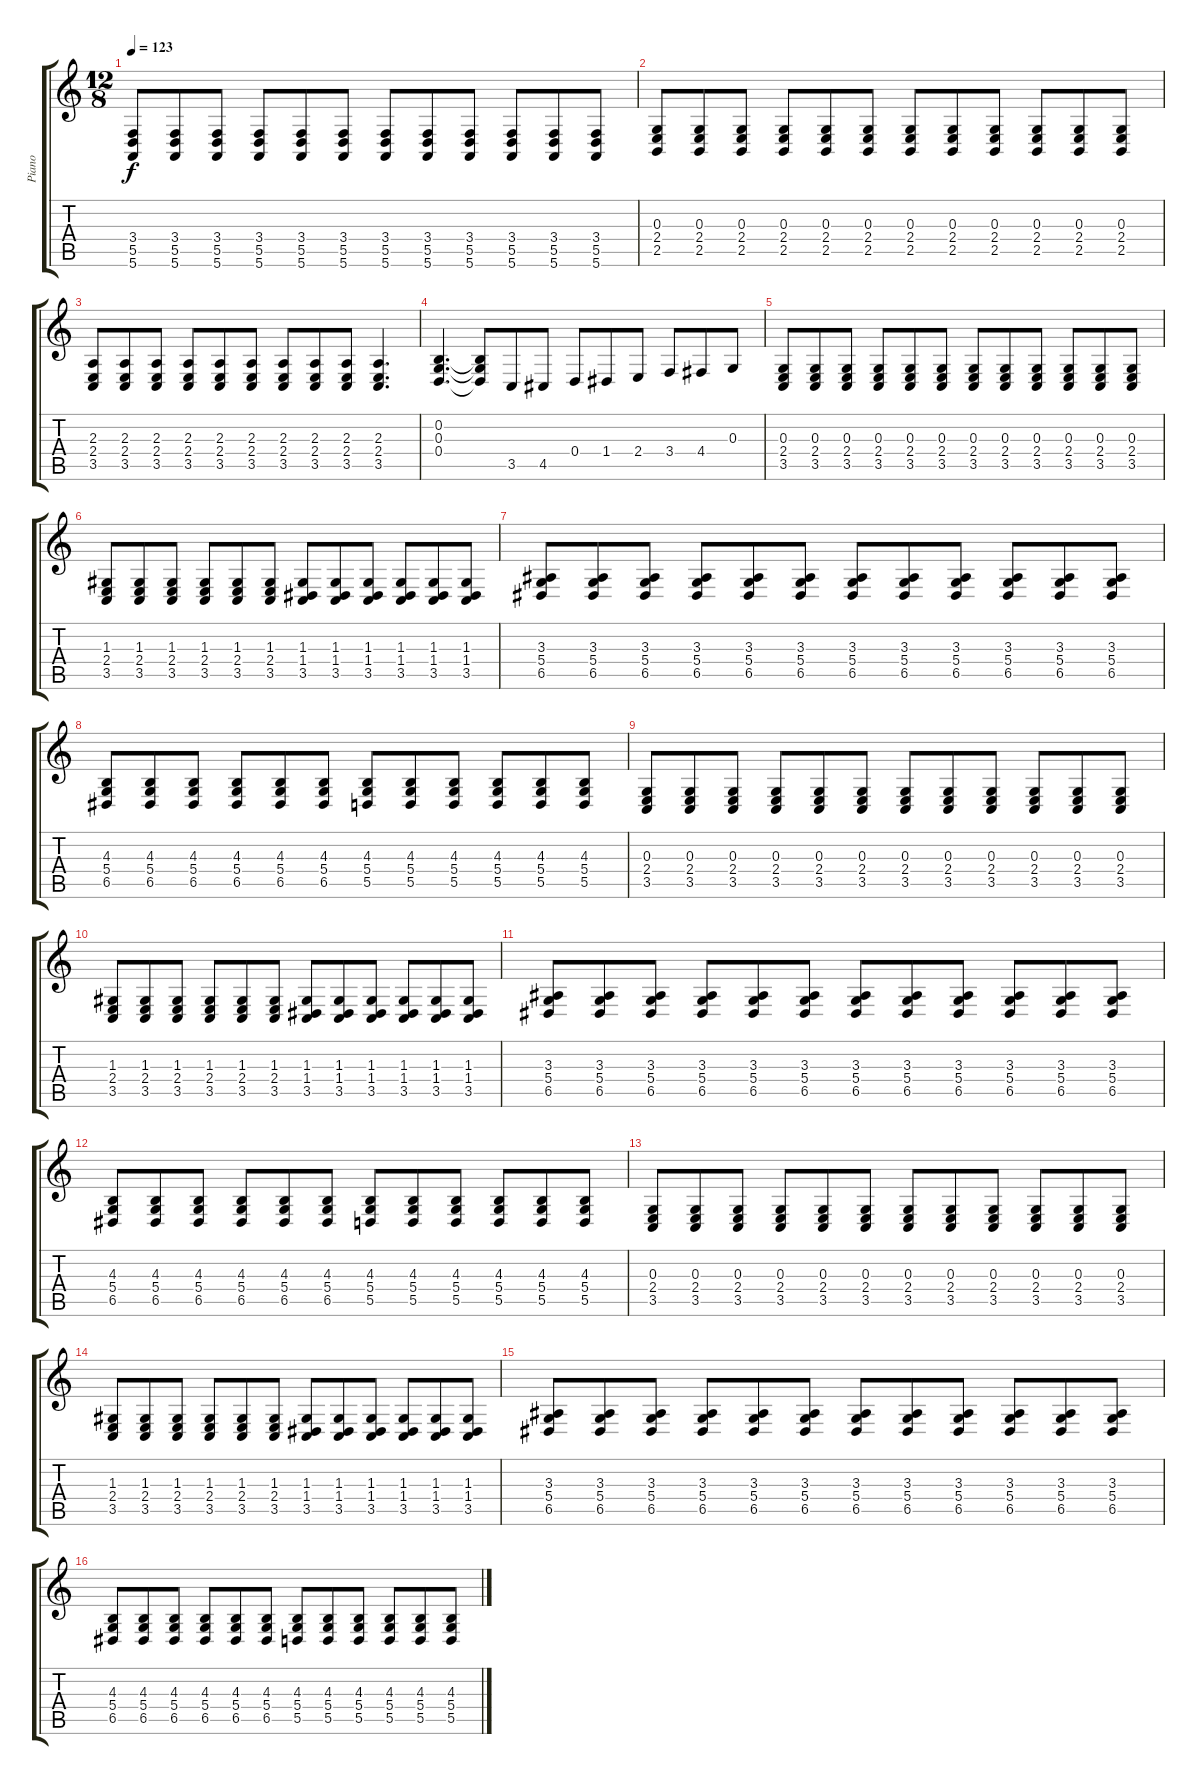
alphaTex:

\track ("Piano" "Piano") {instrument acousticgrandpiano}
\staff {score tabs}
\tuning (E4 B3 G3 D3 A2 E2) {hide}
\ts (12 8)
\tempo 123
\clef g2
\ks c
(3.4 5.5 5.6).8{dy f} (3.4 5.5 5.6).8 (3.4 5.5 5.6).8 (3.4 5.5 5.6).8 (3.4 5.5 5.6).8 (3.4 5.5 5.6).8 (3.4 5.5 5.6).8 (3.4 5.5 5.6).8 (3.4 5.5 5.6).8 (3.4 5.5 5.6).8 (3.4 5.5 5.6).8 (3.4 5.5 5.6).8 |
(0.3 2.4 2.5).8 (0.3 2.4 2.5).8 (0.3 2.4 2.5).8 (0.3 2.4 2.5).8 (0.3 2.4 2.5).8 (0.3 2.4 2.5).8 (0.3 2.4 2.5).8 (0.3 2.4 2.5).8 (0.3 2.4 2.5).8 (0.3 2.4 2.5).8 (0.3 2.4 2.5).8 (0.3 2.4 2.5).8 |
(2.3 2.4 3.5).8 (2.3 2.4 3.5).8 (2.3 2.4 3.5).8 (2.3 2.4 3.5).8 (2.3 2.4 3.5).8 (2.3 2.4 3.5).8 (2.3 2.4 3.5).8 (2.3 2.4 3.5).8 (2.3 2.4 3.5).8 (2.3 2.4 3.5).4{d} |
(0.2 0.3 0.4).4{d} (0.2{t} 0.3{t} 0.4{t}).8 3.5.8 4.5.8 0.4.8 1.4.8 2.4.8 3.4.8 4.4.8 0.3.8 |
(0.3 2.4 3.5).8 (0.3 2.4 3.5).8 (0.3 2.4 3.5).8 (0.3 2.4 3.5).8 (0.3 2.4 3.5).8 (0.3 2.4 3.5).8 (0.3 2.4 3.5).8 (0.3 2.4 3.5).8 (0.3 2.4 3.5).8 (0.3 2.4 3.5).8 (0.3 2.4 3.5).8 (0.3 2.4 3.5).8 |
(1.3 2.4 3.5).8 (1.3 2.4 3.5).8 (1.3 2.4 3.5).8 (1.3 2.4 3.5).8 (1.3 2.4 3.5).8 (1.3 2.4 3.5).8 (1.3 1.4 3.5).8 (1.3 1.4 3.5).8 (1.3 1.4 3.5).8 (1.3 1.4 3.5).8 (1.3 1.4 3.5).8 (1.3 1.4 3.5).8 |
(3.3 5.4 6.5).8 (3.3 5.4 6.5).8 (3.3 5.4 6.5).8 (3.3 5.4 6.5).8 (3.3 5.4 6.5).8 (3.3 5.4 6.5).8 (3.3 5.4 6.5).8 (3.3 5.4 6.5).8 (3.3 5.4 6.5).8 (3.3 5.4 6.5).8 (3.3 5.4 6.5).8 (3.3 5.4 6.5).8 |
(4.3 5.4 6.5).8 (4.3 5.4 6.5).8 (4.3 5.4 6.5).8 (4.3 5.4 6.5).8 (4.3 5.4 6.5).8 (4.3 5.4 6.5).8 (4.3 5.4 5.5).8 (4.3 5.4 5.5).8 (4.3 5.4 5.5).8 (4.3 5.4 5.5).8 (4.3 5.4 5.5).8 (4.3 5.4 5.5).8 |
(0.3 2.4 3.5).8 (0.3 2.4 3.5).8 (0.3 2.4 3.5).8 (0.3 2.4 3.5).8 (0.3 2.4 3.5).8 (0.3 2.4 3.5).8 (0.3 2.4 3.5).8 (0.3 2.4 3.5).8 (0.3 2.4 3.5).8 (0.3 2.4 3.5).8 (0.3 2.4 3.5).8 (0.3 2.4 3.5).8 |
(1.3 2.4 3.5).8 (1.3 2.4 3.5).8 (1.3 2.4 3.5).8 (1.3 2.4 3.5).8 (1.3 2.4 3.5).8 (1.3 2.4 3.5).8 (1.3 1.4 3.5).8 (1.3 1.4 3.5).8 (1.3 1.4 3.5).8 (1.3 1.4 3.5).8 (1.3 1.4 3.5).8 (1.3 1.4 3.5).8 |
(3.3 5.4 6.5).8 (3.3 5.4 6.5).8 (3.3 5.4 6.5).8 (3.3 5.4 6.5).8 (3.3 5.4 6.5).8 (3.3 5.4 6.5).8 (3.3 5.4 6.5).8 (3.3 5.4 6.5).8 (3.3 5.4 6.5).8 (3.3 5.4 6.5).8 (3.3 5.4 6.5).8 (3.3 5.4 6.5).8 |
(4.3 5.4 6.5).8 (4.3 5.4 6.5).8 (4.3 5.4 6.5).8 (4.3 5.4 6.5).8 (4.3 5.4 6.5).8 (4.3 5.4 6.5).8 (4.3 5.4 5.5).8 (4.3 5.4 5.5).8 (4.3 5.4 5.5).8 (4.3 5.4 5.5).8 (4.3 5.4 5.5).8 (4.3 5.4 5.5).8 |
(0.3 2.4 3.5).8 (0.3 2.4 3.5).8 (0.3 2.4 3.5).8 (0.3 2.4 3.5).8 (0.3 2.4 3.5).8 (0.3 2.4 3.5).8 (0.3 2.4 3.5).8 (0.3 2.4 3.5).8 (0.3 2.4 3.5).8 (0.3 2.4 3.5).8 (0.3 2.4 3.5).8 (0.3 2.4 3.5).8 |
(1.3 2.4 3.5).8 (1.3 2.4 3.5).8 (1.3 2.4 3.5).8 (1.3 2.4 3.5).8 (1.3 2.4 3.5).8 (1.3 2.4 3.5).8 (1.3 1.4 3.5).8 (1.3 1.4 3.5).8 (1.3 1.4 3.5).8 (1.3 1.4 3.5).8 (1.3 1.4 3.5).8 (1.3 1.4 3.5).8 |
(3.3 5.4 6.5).8 (3.3 5.4 6.5).8 (3.3 5.4 6.5).8 (3.3 5.4 6.5).8 (3.3 5.4 6.5).8 (3.3 5.4 6.5).8 (3.3 5.4 6.5).8 (3.3 5.4 6.5).8 (3.3 5.4 6.5).8 (3.3 5.4 6.5).8 (3.3 5.4 6.5).8 (3.3 5.4 6.5).8 |
(4.3 5.4 6.5).8 (4.3 5.4 6.5).8 (4.3 5.4 6.5).8 (4.3 5.4 6.5).8 (4.3 5.4 6.5).8 (4.3 5.4 6.5).8 (4.3 5.4 5.5).8 (4.3 5.4 5.5).8 (4.3 5.4 5.5).8 (4.3 5.4 5.5).8 (4.3 5.4 5.5).8 (4.3 5.4 5.5).8
